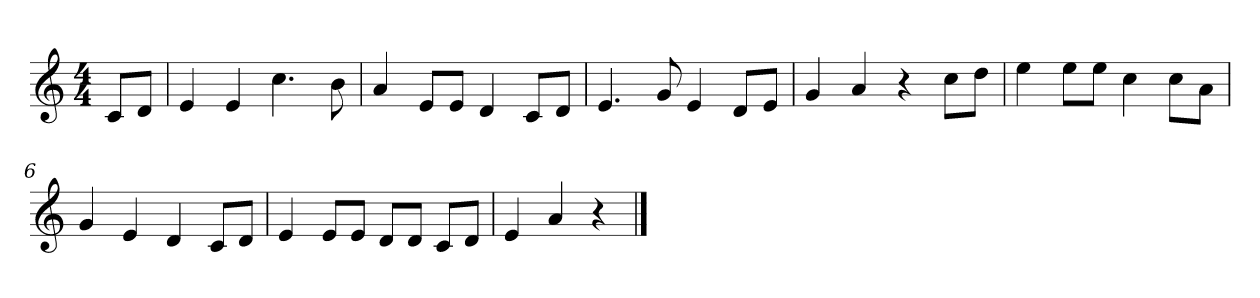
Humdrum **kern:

**kern
*part1
*staff1
*M4/4
=
8cL
8dJ
=1
4e
4e
4.cc
8b
=2
4a
8eL
8eJ
4d
8cL
8dJ
=3
4.e
8g
4e
8dL
8eJ
=4
4g
4a
4r
8ccL
8ddJ
=5
4ee
8eeL
8eeJ
4cc
8ccL
8aJ
=6
4g
4e
4d
8cL
8dJ
=7
4e
8eL
8eJ
8dL
8dJ
8cL
8dJ
=8
4e
4a
4r
==
*-
